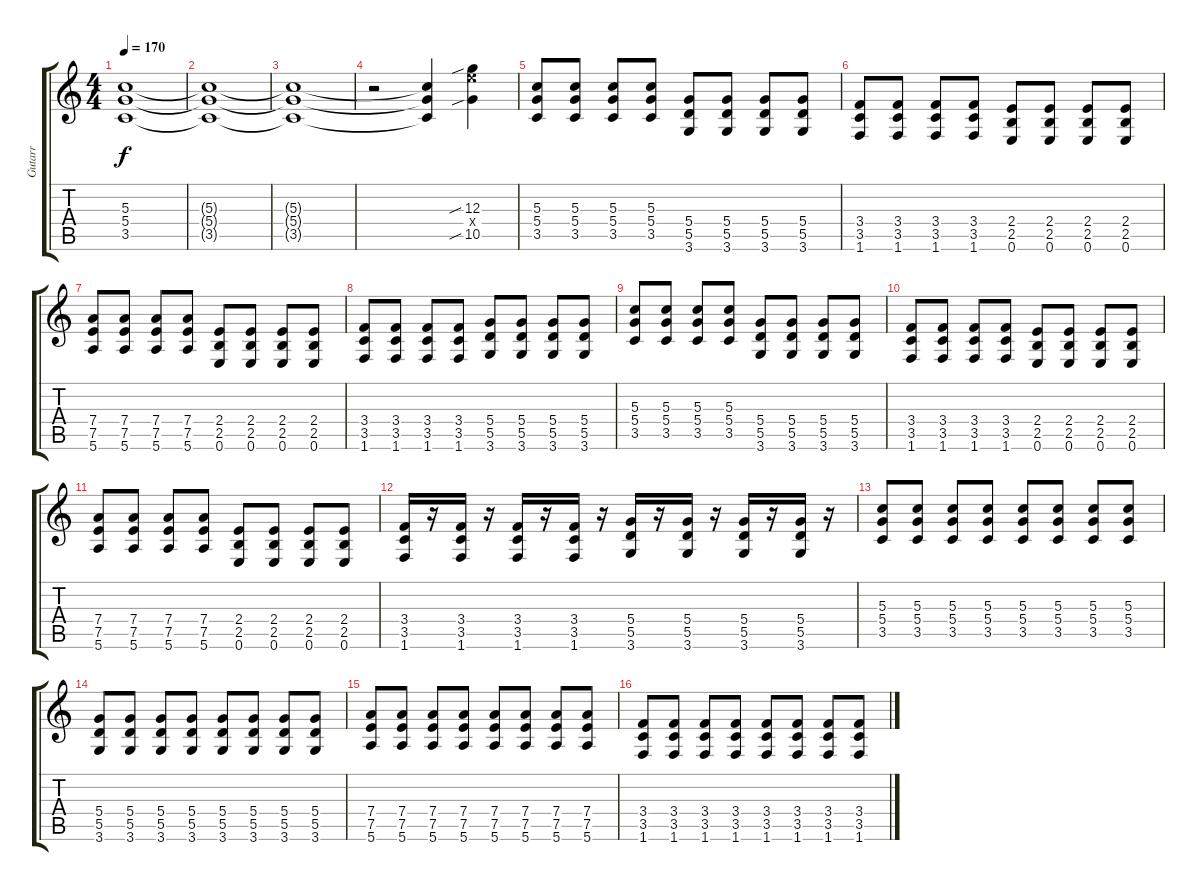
\track ("Gutarr" "Gutarr") {instrument acousticguitarnylon}
\staff {score tabs}
\tuning (E4 B3 G3 D3 A2 E2) {hide}
\ts (4 4)
\tempo 170
\clef g2
\ks c
(5.3 5.4 3.5).1{dy f} |
(5.3{t} 5.4{t} 3.5{t}).1 |
(5.3{t} 5.4{t} 3.5{t}).1 |
r.2 (5.3{t} 5.4{t} 3.5{t}).4 (12.3{sib} 14.4{x} 10.5{sib}).4 |
(5.3 5.4 3.5).8 (5.3 5.4 3.5).8 (5.3 5.4 3.5).8 (5.3 5.4 3.5).8 (5.4 5.5 3.6).8 (5.4 5.5 3.6).8 (5.4 5.5 3.6).8 (5.4 5.5 3.6).8 |
(3.4 3.5 1.6).8 (3.4 3.5 1.6).8 (3.4 3.5 1.6).8 (3.4 3.5 1.6).8 (2.4 2.5 0.6).8 (2.4 2.5 0.6).8 (2.4 2.5 0.6).8 (2.4 2.5 0.6).8 |
(7.4 7.5 5.6).8 (7.4 7.5 5.6).8 (7.4 7.5 5.6).8 (7.4 7.5 5.6).8 (2.4 2.5 0.6).8 (2.4 2.5 0.6).8 (2.4 2.5 0.6).8 (2.4 2.5 0.6).8 |
(3.4 3.5 1.6).8 (3.4 3.5 1.6).8 (3.4 3.5 1.6).8 (3.4 3.5 1.6).8 (5.4 5.5 3.6).8 (5.4 5.5 3.6).8 (5.4 5.5 3.6).8 (5.4 5.5 3.6).8 |
(5.3 5.4 3.5).8 (5.3 5.4 3.5).8 (5.3 5.4 3.5).8 (5.3 5.4 3.5).8 (5.4 5.5 3.6).8 (5.4 5.5 3.6).8 (5.4 5.5 3.6).8 (5.4 5.5 3.6).8 |
(3.4 3.5 1.6).8 (3.4 3.5 1.6).8 (3.4 3.5 1.6).8 (3.4 3.5 1.6).8 (2.4 2.5 0.6).8 (2.4 2.5 0.6).8 (2.4 2.5 0.6).8 (2.4 2.5 0.6).8 |
(7.4 7.5 5.6).8 (7.4 7.5 5.6).8 (7.4 7.5 5.6).8 (7.4 7.5 5.6).8 (2.4 2.5 0.6).8 (2.4 2.5 0.6).8 (2.4 2.5 0.6).8 (2.4 2.5 0.6).8 |
(3.4 3.5 1.6).16 r.16 (3.4 3.5 1.6).16 r.16 (3.4 3.5 1.6).16 r.16 (3.4 3.5 1.6).16 r.16 (5.4 5.5 3.6).16 r.16 (5.4 5.5 3.6).16 r.16 (5.4 5.5 3.6).16 r.16 (5.4 5.5 3.6).16 r.16 |
(5.3 5.4 3.5).8 (5.3 5.4 3.5).8 (5.3 5.4 3.5).8 (5.3 5.4 3.5).8 (5.3 5.4 3.5).8 (5.3 5.4 3.5).8 (5.3 5.4 3.5).8 (5.3 5.4 3.5).8 |
(5.4 5.5 3.6).8 (5.4 5.5 3.6).8 (5.4 5.5 3.6).8 (5.4 5.5 3.6).8 (5.4 5.5 3.6).8 (5.4 5.5 3.6).8 (5.4 5.5 3.6).8 (5.4 5.5 3.6).8 |
(7.4 7.5 5.6).8 (7.4 7.5 5.6).8 (7.4 7.5 5.6).8 (7.4 7.5 5.6).8 (7.4 7.5 5.6).8 (7.4 7.5 5.6).8 (7.4 7.5 5.6).8 (7.4 7.5 5.6).8 |
(3.4 3.5 1.6).8 (3.4 3.5 1.6).8 (3.4 3.5 1.6).8 (3.4 3.5 1.6).8 (3.4 3.5 1.6).8 (3.4 3.5 1.6).8 (3.4 3.5 1.6).8 (3.4 3.5 1.6).8
